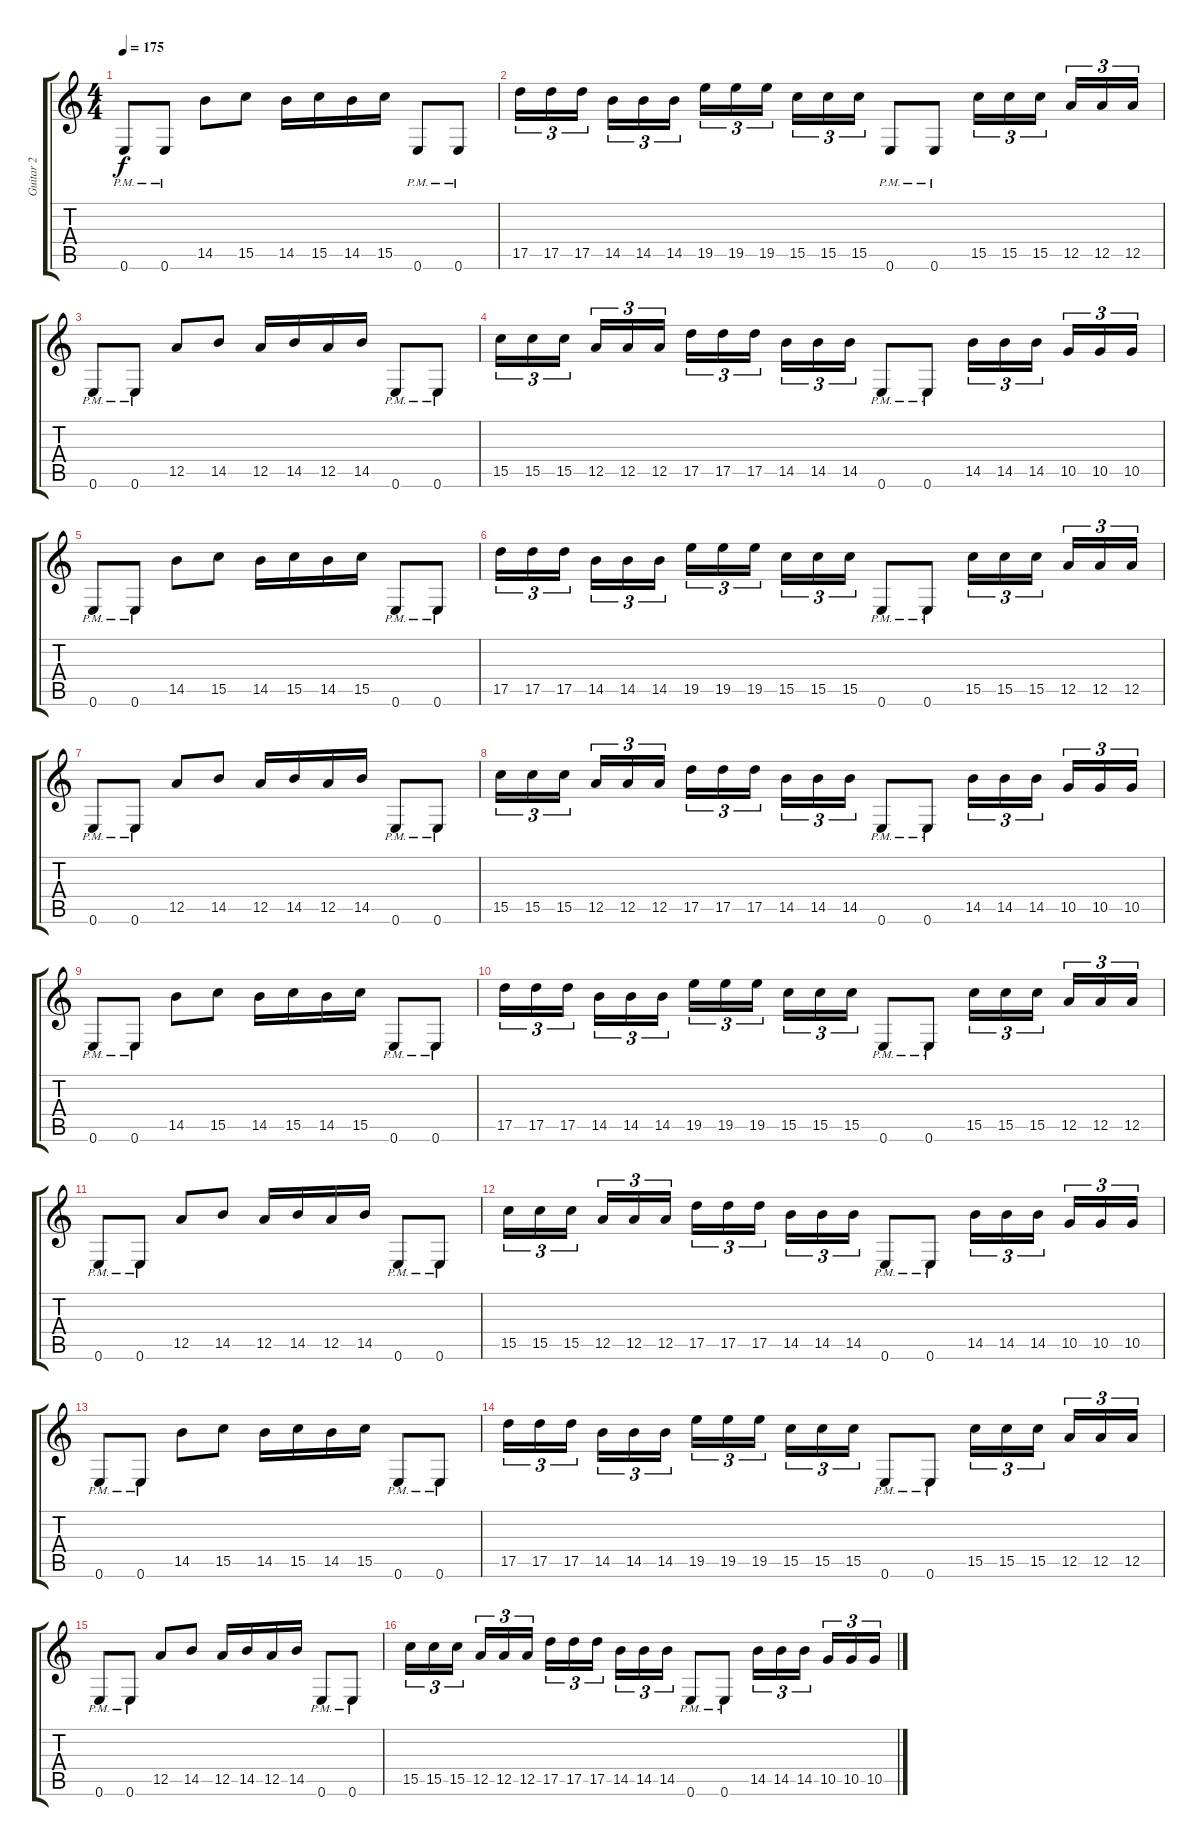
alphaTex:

\track ("Guitar 2" "Guitar 2") {instrument overdrivenguitar}
\staff {score tabs}
\tuning (E4 B3 G3 D3 A2 E2) {hide}
\ts (4 4)
\tempo 175
\clef g2
\ks c
0.6{pm}.8{dy f} 0.6{pm}.8 14.5.8 15.5.8 14.5.16 15.5.16 14.5.16 15.5.16 0.6{pm}.8 0.6{pm}.8 |
17.5.16{tu (3 2)} 17.5.16{tu (3 2)} 17.5.16{tu (3 2)} 14.5.16{tu (3 2)} 14.5.16{tu (3 2)} 14.5.16{tu (3 2)} 19.5.16{tu (3 2)} 19.5.16{tu (3 2)} 19.5.16{tu (3 2)} 15.5.16{tu (3 2)} 15.5.16{tu (3 2)} 15.5.16{tu (3 2)} 0.6{pm}.8 0.6{pm}.8 15.5.16{tu (3 2)} 15.5.16{tu (3 2)} 15.5.16{tu (3 2)} 12.5.16{tu (3 2)} 12.5.16{tu (3 2)} 12.5.16{tu (3 2)} |
0.6{pm}.8 0.6{pm}.8 12.5.8 14.5.8 12.5.16 14.5.16 12.5.16 14.5.16 0.6{pm}.8 0.6{pm}.8 |
15.5.16{tu (3 2)} 15.5.16{tu (3 2)} 15.5.16{tu (3 2)} 12.5.16{tu (3 2)} 12.5.16{tu (3 2)} 12.5.16{tu (3 2)} 17.5.16{tu (3 2)} 17.5.16{tu (3 2)} 17.5.16{tu (3 2)} 14.5.16{tu (3 2)} 14.5.16{tu (3 2)} 14.5.16{tu (3 2)} 0.6{pm}.8 0.6{pm}.8 14.5.16{tu (3 2)} 14.5.16{tu (3 2)} 14.5.16{tu (3 2)} 10.5.16{tu (3 2)} 10.5.16{tu (3 2)} 10.5.16{tu (3 2)} |
0.6{pm}.8 0.6{pm}.8 14.5.8 15.5.8 14.5.16 15.5.16 14.5.16 15.5.16 0.6{pm}.8 0.6{pm}.8 |
17.5.16{tu (3 2)} 17.5.16{tu (3 2)} 17.5.16{tu (3 2)} 14.5.16{tu (3 2)} 14.5.16{tu (3 2)} 14.5.16{tu (3 2)} 19.5.16{tu (3 2)} 19.5.16{tu (3 2)} 19.5.16{tu (3 2)} 15.5.16{tu (3 2)} 15.5.16{tu (3 2)} 15.5.16{tu (3 2)} 0.6{pm}.8 0.6{pm}.8 15.5.16{tu (3 2)} 15.5.16{tu (3 2)} 15.5.16{tu (3 2)} 12.5.16{tu (3 2)} 12.5.16{tu (3 2)} 12.5.16{tu (3 2)} |
0.6{pm}.8 0.6{pm}.8 12.5.8 14.5.8 12.5.16 14.5.16 12.5.16 14.5.16 0.6{pm}.8 0.6{pm}.8 |
15.5.16{tu (3 2)} 15.5.16{tu (3 2)} 15.5.16{tu (3 2)} 12.5.16{tu (3 2)} 12.5.16{tu (3 2)} 12.5.16{tu (3 2)} 17.5.16{tu (3 2)} 17.5.16{tu (3 2)} 17.5.16{tu (3 2)} 14.5.16{tu (3 2)} 14.5.16{tu (3 2)} 14.5.16{tu (3 2)} 0.6{pm}.8 0.6{pm}.8 14.5.16{tu (3 2)} 14.5.16{tu (3 2)} 14.5.16{tu (3 2)} 10.5.16{tu (3 2)} 10.5.16{tu (3 2)} 10.5.16{tu (3 2)} |
0.6{pm}.8 0.6{pm}.8 14.5.8 15.5.8 14.5.16 15.5.16 14.5.16 15.5.16 0.6{pm}.8 0.6{pm}.8 |
17.5.16{tu (3 2)} 17.5.16{tu (3 2)} 17.5.16{tu (3 2)} 14.5.16{tu (3 2)} 14.5.16{tu (3 2)} 14.5.16{tu (3 2)} 19.5.16{tu (3 2)} 19.5.16{tu (3 2)} 19.5.16{tu (3 2)} 15.5.16{tu (3 2)} 15.5.16{tu (3 2)} 15.5.16{tu (3 2)} 0.6{pm}.8 0.6{pm}.8 15.5.16{tu (3 2)} 15.5.16{tu (3 2)} 15.5.16{tu (3 2)} 12.5.16{tu (3 2)} 12.5.16{tu (3 2)} 12.5.16{tu (3 2)} |
0.6{pm}.8 0.6{pm}.8 12.5.8 14.5.8 12.5.16 14.5.16 12.5.16 14.5.16 0.6{pm}.8 0.6{pm}.8 |
15.5.16{tu (3 2)} 15.5.16{tu (3 2)} 15.5.16{tu (3 2)} 12.5.16{tu (3 2)} 12.5.16{tu (3 2)} 12.5.16{tu (3 2)} 17.5.16{tu (3 2)} 17.5.16{tu (3 2)} 17.5.16{tu (3 2)} 14.5.16{tu (3 2)} 14.5.16{tu (3 2)} 14.5.16{tu (3 2)} 0.6{pm}.8 0.6{pm}.8 14.5.16{tu (3 2)} 14.5.16{tu (3 2)} 14.5.16{tu (3 2)} 10.5.16{tu (3 2)} 10.5.16{tu (3 2)} 10.5.16{tu (3 2)} |
0.6{pm}.8 0.6{pm}.8 14.5.8 15.5.8 14.5.16 15.5.16 14.5.16 15.5.16 0.6{pm}.8 0.6{pm}.8 |
17.5.16{tu (3 2)} 17.5.16{tu (3 2)} 17.5.16{tu (3 2)} 14.5.16{tu (3 2)} 14.5.16{tu (3 2)} 14.5.16{tu (3 2)} 19.5.16{tu (3 2)} 19.5.16{tu (3 2)} 19.5.16{tu (3 2)} 15.5.16{tu (3 2)} 15.5.16{tu (3 2)} 15.5.16{tu (3 2)} 0.6{pm}.8 0.6{pm}.8 15.5.16{tu (3 2)} 15.5.16{tu (3 2)} 15.5.16{tu (3 2)} 12.5.16{tu (3 2)} 12.5.16{tu (3 2)} 12.5.16{tu (3 2)} |
0.6{pm}.8 0.6{pm}.8 12.5.8 14.5.8 12.5.16 14.5.16 12.5.16 14.5.16 0.6{pm}.8 0.6{pm}.8 |
15.5.16{tu (3 2)} 15.5.16{tu (3 2)} 15.5.16{tu (3 2)} 12.5.16{tu (3 2)} 12.5.16{tu (3 2)} 12.5.16{tu (3 2)} 17.5.16{tu (3 2)} 17.5.16{tu (3 2)} 17.5.16{tu (3 2)} 14.5.16{tu (3 2)} 14.5.16{tu (3 2)} 14.5.16{tu (3 2)} 0.6{pm}.8 0.6{pm}.8 14.5.16{tu (3 2)} 14.5.16{tu (3 2)} 14.5.16{tu (3 2)} 10.5.16{tu (3 2)} 10.5.16{tu (3 2)} 10.5.16{tu (3 2)}
